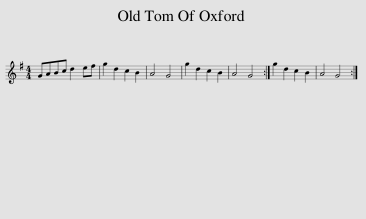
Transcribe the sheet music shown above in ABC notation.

X:1
L:1/8
M:4/4
I:linebreak $
K:G
V:1 treble
V:1
 GABc d2 ef | g2 d2 c2 B2 | A4 G4 | g2 d2 c2 B2 | A4 G4 :| %5
 g2 d2 c2 B2 | A4 G4 :| %7
